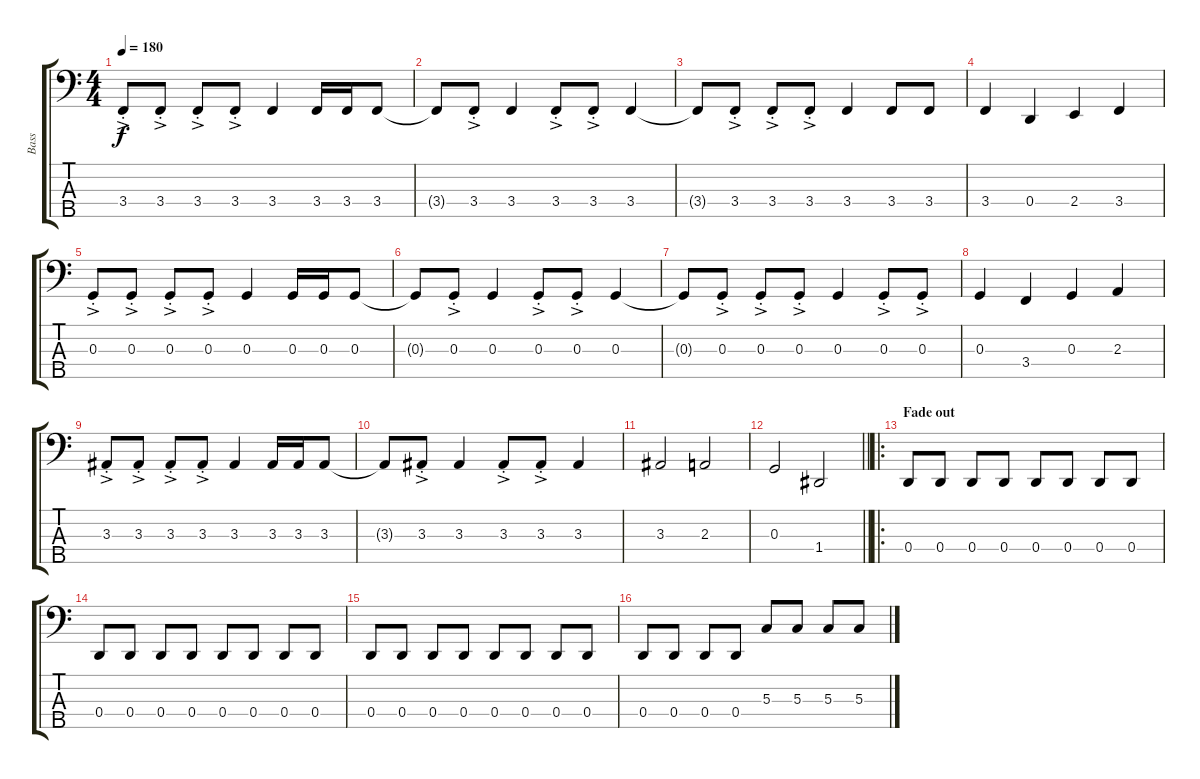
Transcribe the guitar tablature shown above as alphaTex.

\track ("Bass" "Bass") {instrument electricbasspick}
\staff {score tabs}
\tuning (F2 C2 G1 D1 A0) {hide}
\ts (4 4)
\tempo 180
\clef f4
\ks c
3.4{ac st}.8{dy f} 3.4{ac st}.8 3.4{ac st}.8 3.4{ac st}.8 3.4.4 3.4.16 3.4.16 3.4.8 |
3.4{t}.8 3.4{ac st}.8 3.4.4 3.4{ac st}.8 3.4{ac st}.8 3.4.4 |
3.4{t}.8 3.4{ac st}.8 3.4{ac st}.8 3.4{ac st}.8 3.4.4 3.4.8 3.4.8 |
3.4.4 0.4.4 2.4.4 3.4.4 |
0.3{ac st}.8 0.3{ac st}.8 0.3{ac st}.8 0.3{ac st}.8 0.3.4 0.3.16 0.3.16 0.3.8 |
0.3{t}.8 0.3{ac st}.8 0.3.4 0.3{ac st}.8 0.3{ac st}.8 0.3.4 |
0.3{t}.8 0.3{ac st}.8 0.3{ac st}.8 0.3{ac st}.8 0.3.4 0.3{ac st}.8 0.3{ac st}.8 |
0.3.4 3.4.4 0.3.4 2.3.4 |
3.3{ac st}.8 3.3{ac st}.8 3.3{ac st}.8 3.3{ac st}.8 3.3.4 3.3.16 3.3.16 3.3.8 |
3.3{t}.8 3.3{ac st}.8 3.3.4 3.3{ac st}.8 3.3{ac st}.8 3.3.4 |
3.3.2 2.3.2 |
\barLineRight lightlight
0.3.2 1.4.2 |
\ro
\section ("" "Fade out")
0.4.8 0.4.8 0.4.8 0.4.8 0.4.8 0.4.8 0.4.8 0.4.8 |
0.4.8 0.4.8 0.4.8 0.4.8 0.4.8 0.4.8 0.4.8 0.4.8 |
0.4.8 0.4.8 0.4.8 0.4.8 0.4.8 0.4.8 0.4.8 0.4.8 |
0.4.8 0.4.8 0.4.8 0.4.8 5.3.8 5.3.8 5.3.8 5.3.8
